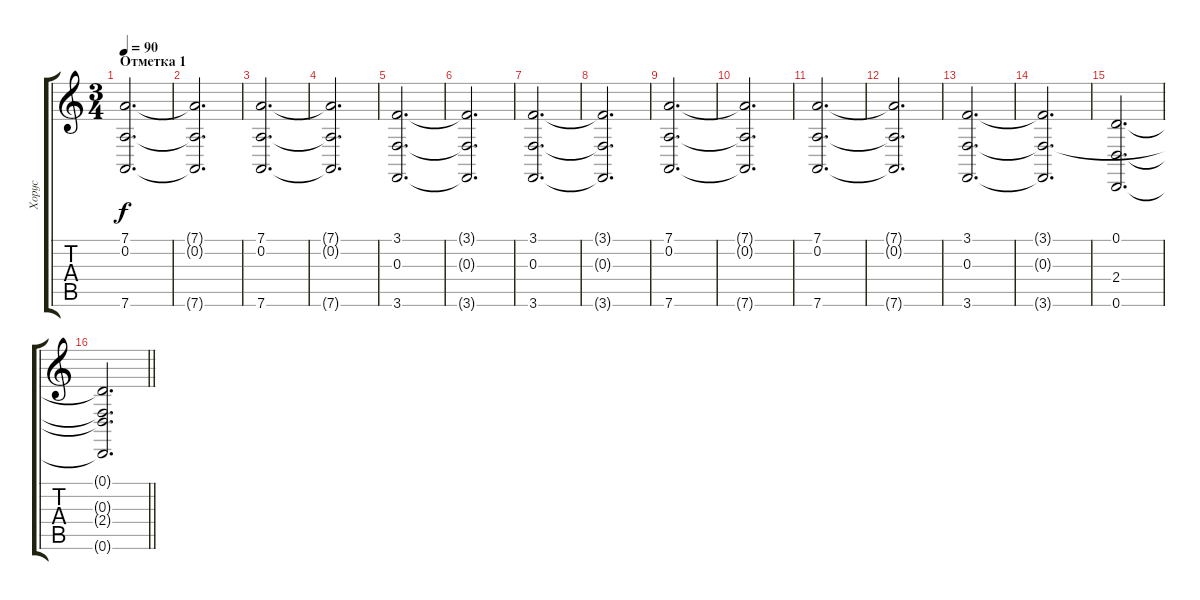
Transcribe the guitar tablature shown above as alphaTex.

\track ("Хорус" "Хорус") {instrument choiraahs}
\staff {score tabs}
\tuning (D4 A3 F3 C3 G2 D2) {hide}
\ts (3 4)
\section ("" "Отметка 1")
\tempo 90
\clef g2
\ks c
(7.1 0.2 7.6).2{d dy f} |
(7.1{t} 0.2{t} 7.6{t}).2{d} |
(7.1 0.2 7.6).2{d} |
(7.1{t} 0.2{t} 7.6{t}).2{d} |
(3.1 0.3 3.6).2{d} |
(3.1{t} 0.3{t} 3.6{t}).2{d} |
(3.1 0.3 3.6).2{d} |
(3.1{t} 0.3{t} 3.6{t}).2{d} |
(7.1 0.2 7.6).2{d} |
(7.1{t} 0.2{t} 7.6{t}).2{d} |
(7.1 0.2 7.6).2{d} |
(7.1{t} 0.2{t} 7.6{t}).2{d} |
(3.1 0.3 3.6).2{d} |
(3.1{t} 0.3{t} 3.6{t}).2{d} |
(0.1 2.4 0.6).2{d} |
\barLineRight lightlight
(0.1{t} 0.3{t} 2.4{t} 0.6{t}).2{d}
